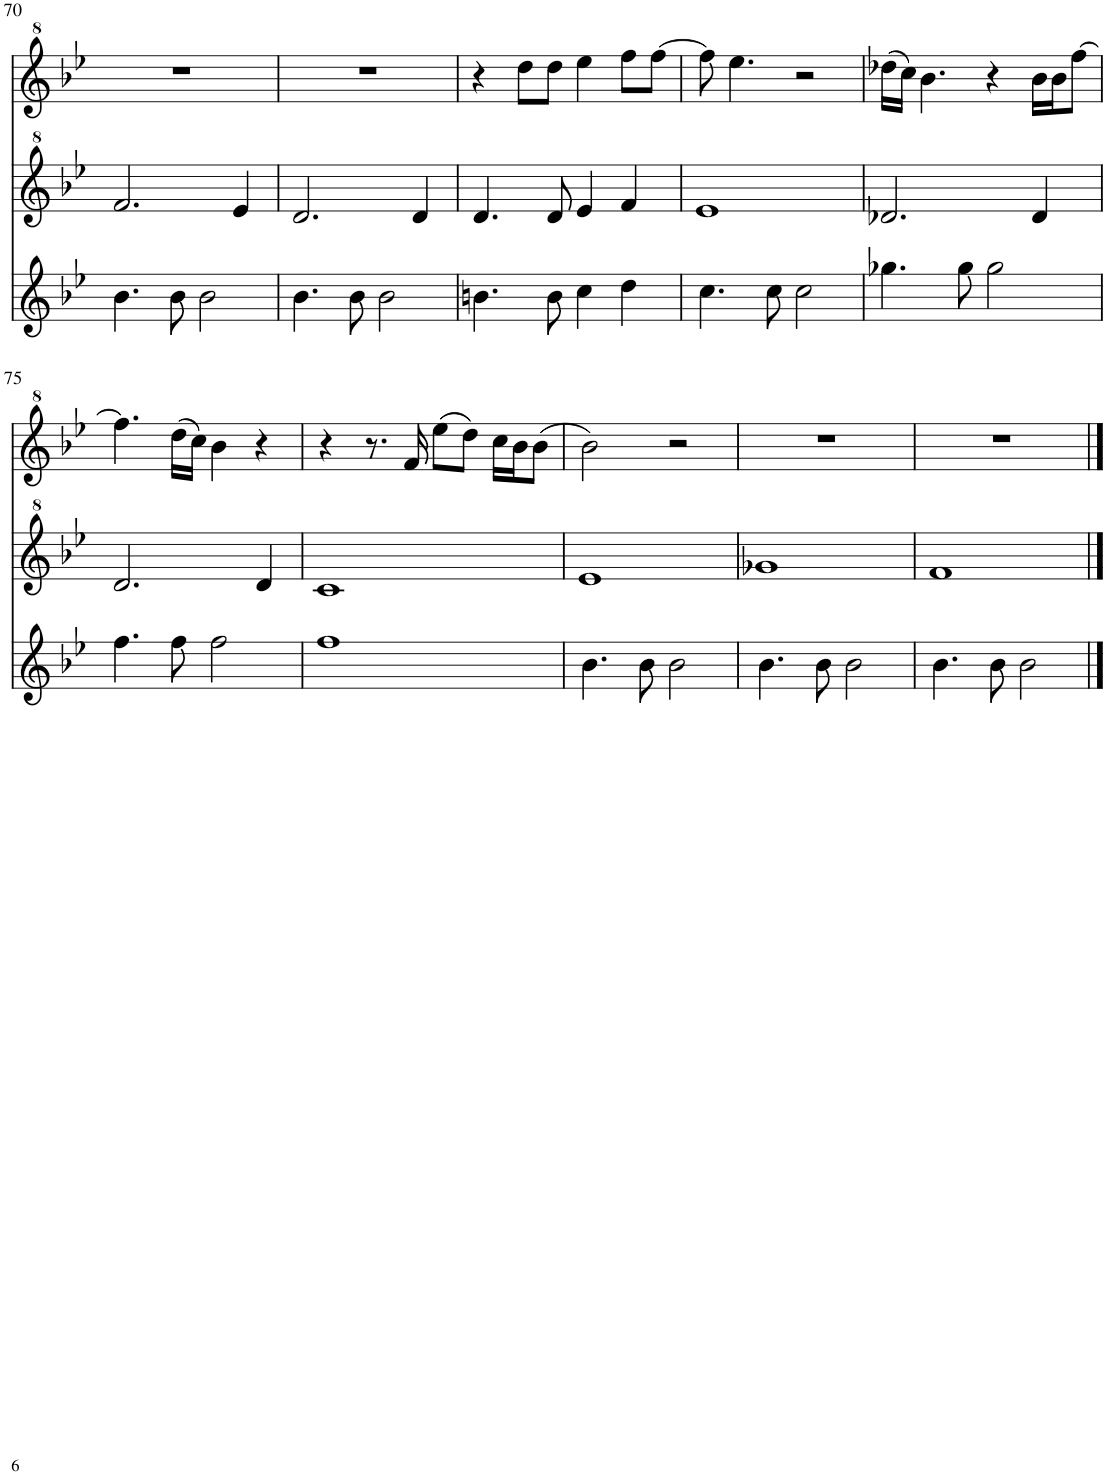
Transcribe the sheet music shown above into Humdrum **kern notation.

**kern	**kern	**kern
*part3	*part2	*part1
*staff3	*staff2	*staff1
*I"A1	*I"S2	*I"S1
!!LO:PB:g=z
*clefG2	*clefG^2	*clefG^2
*k[b-e-]	*k[b-e-]	*k[b-e-]
*M4/4	*M4/4	*M4/4
=70	=70	=70
4.b-\	2.ff/	1r
8b-\	.	.
2b-\	.	.
.	4ee-/	.
=71	=71	=71
4.b-\	2.dd/	1r
8b-\	.	.
2b-\	.	.
.	4dd/	.
=72	=72	=72
4.bn\	4.dd/	4r
.	.	8ddd\L
8b\	8dd/	8ddd\J
4cc\	4ee-/	4eee-\
4dd\	4ff/	8fff\L
.	.	[8fff\J
=73	=73	=73
4.cc\	1ee-	8fff\]
.	.	4.eee-\
8cc\	.	.
2cc\	.	2r
=74	=74	=74
4.gg-X\	2.dd-X/	(16ddd-X\LL
.	.	16ccc\JJ)
.	.	4.bb-\
8gg-\	.	.
2gg-\	.	4r
.	4dd-/	16bb-\LL
.	.	16bb-\J
.	.	[8fff\J
!!LO:LB:g=z
=75	=75	=75
4.ff\	2.dd/	4.fff\]
8ff\	.	(16ddd\LL
.	.	16ccc\JJ)
2ff\	.	4bb-\
.	4dd/	4r
=76	=76	=76
1ff	1cc	4r
.	.	8.r
.	.	16ff/
.	.	(8eee-\L
.	.	8ddd\J)
.	.	16ccc\LL
.	.	16bb-\J
.	.	(8bb-\J
=77	=77	=77
4.b-\	1ee-	2bb-\)
8b-\	.	.
2b-\	.	2r
=78	=78	=78
4.b-\	1gg-X	1r
8b-\	.	.
2b-\	.	.
=79	=79	=79
4.b-\	1ff	1r
8b-\	.	.
2b-\	.	.
==	==	==
*-	*-	*-
